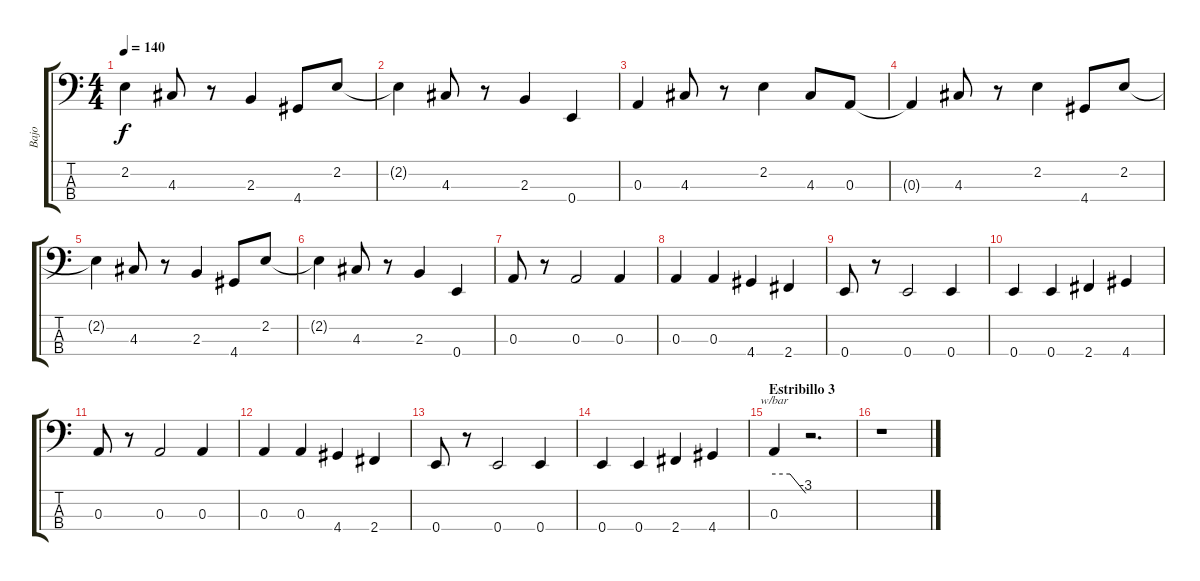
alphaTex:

\track ("Bajo" "Bajo") {instrument electricbasspick}
\staff {score tabs}
\tuning (G2 D2 A1 E1) {hide}
\ts (4 4)
\tempo 140
\clef f4
\ks c
2.2{t}.4{dy f} 4.3.8 r.8 2.3.4 4.4.8 2.2.8 |
2.2{t}.4 4.3.8 r.8 2.3.4 0.4.4 |
0.3.4 4.3.8 r.8 2.2.4 4.3.8 0.3.8 |
0.3{t}.4 4.3.8 r.8 2.2.4 4.4.8 2.2.8 |
2.2{t}.4 4.3.8 r.8 2.3.4 4.4.8 2.2.8 |
2.2{t}.4 4.3.8 r.8 2.3.4 0.4.4 |
0.3.8 r.8 0.3.2 0.3.4 |
0.3.4 0.3.4 4.4.4 2.4.4 |
0.4.8 r.8 0.4.2 0.4.4 |
0.4.4 0.4.4 2.4.4 4.4.4 |
0.3.8 r.8 0.3.2 0.3.4 |
0.3.4 0.3.4 4.4.4 2.4.4 |
0.4.8 r.8 0.4.2 0.4.4 |
0.4.4 0.4.4 2.4.4 4.4.4 |
\section ("" "Estribillo 3")
0.3.4{tbe (custom default 0 0 30 0 60 -12)} r.2{d} |
r.1
